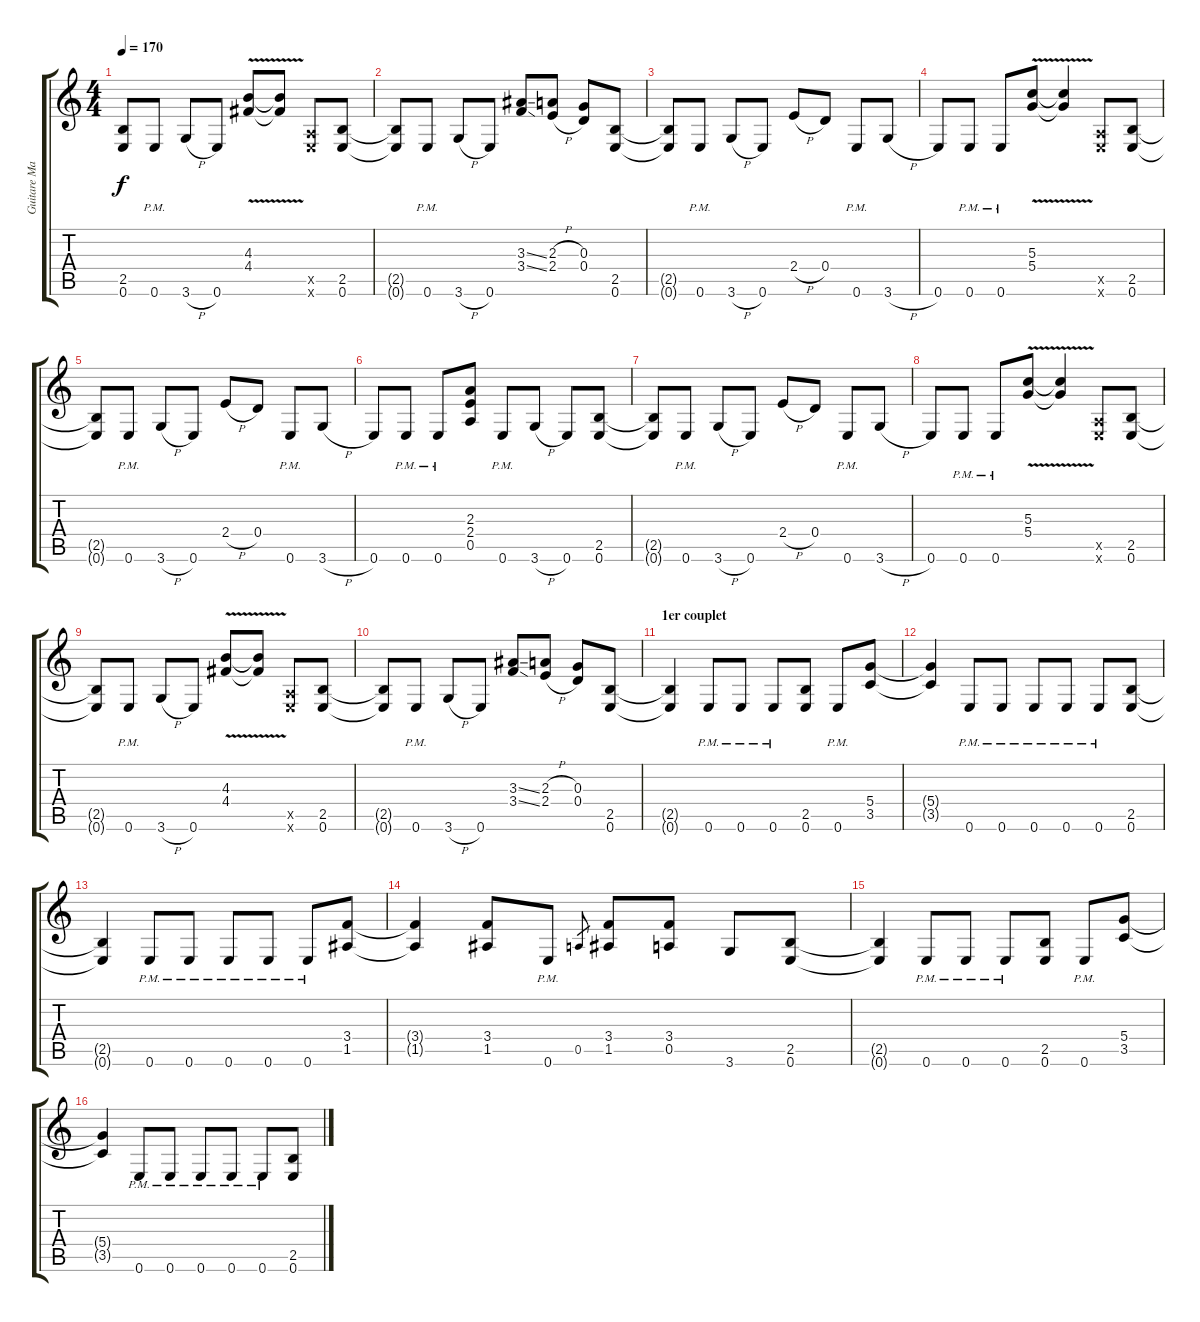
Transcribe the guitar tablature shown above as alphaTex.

\track ("Guitare Mathieu" "Guitare Ma") {instrument distortionguitar}
\staff {score tabs}
\tuning (E4 B3 G3 D3 A2 E2) {hide}
\ts (4 4)
\tempo 170
\clef g2
\ks c
(2.5{t} 0.6{t}).8{dy f} 0.6{pm}.8 3.6{h}.8 0.6.8 (4.3{v} 4.4{v}).8 (4.3{t} 4.4{t}).8 (0.5{x} 0.6{x}).8 (2.5 0.6).8 |
(2.5{t} 0.6{t}).8 0.6{pm}.8 3.6{h}.8 0.6.8 (3.3{ss} 3.4{ss}).8 (2.3{h} 2.4{h}).8 (0.3 0.4).8 (2.5 0.6).8 |
(2.5{t} 0.6{t}).8 0.6{pm}.8 3.6{h}.8 0.6.8 2.4{h}.8 0.4.8 0.6{pm}.8 3.6{h}.8 |
0.6.8 0.6{pm}.8 0.6{pm}.8 (5.3{v} 5.4{v}).8 (5.3{t} 5.4{t}).4 (0.5{x} 0.6{x}).8 (2.5 0.6).8 |
(2.5{t} 0.6{t}).8 0.6{pm}.8 3.6{h}.8 0.6.8 2.4{h}.8 0.4.8 0.6{pm}.8 3.6{h}.8 |
0.6.8 0.6{pm}.8 0.6{pm}.8 (2.3 2.4 0.5).8 0.6{pm}.8 3.6{h}.8 0.6.8 (2.5 0.6).8 |
(2.5{t} 0.6{t}).8 0.6{pm}.8 3.6{h}.8 0.6.8 2.4{h}.8 0.4.8 0.6{pm}.8 3.6{h}.8 |
0.6.8 0.6{pm}.8 0.6{pm}.8 (5.3{v} 5.4{v}).8 (5.3{t} 5.4{t}).4 (0.5{x} 0.6{x}).8 (2.5 0.6).8 |
(2.5{t} 0.6{t}).8 0.6{pm}.8 3.6{h}.8 0.6.8 (4.3{v} 4.4{v}).8 (4.3{t} 4.4{t}).8 (0.5{x} 0.6{x}).8 (2.5 0.6).8 |
(2.5{t} 0.6{t}).8 0.6{pm}.8 3.6{h}.8 0.6.8 (3.3{ss} 3.4{ss}).8 (2.3{h} 2.4{h}).8 (0.3 0.4).8 (2.5 0.6).8 |
\section ("" "1er couplet")
(2.5{t} 0.6{t}).4 0.6{pm}.8 0.6{pm}.8 0.6{pm}.8 (2.5 0.6).8 0.6{pm}.8 (5.4 3.5).8 |
(5.4{t} 3.5{t}).4 0.6{pm}.8 0.6{pm}.8 0.6{pm}.8 0.6{pm}.8 0.6{pm}.8 (2.5 0.6).8 |
(2.5{t} 0.6{t}).4 0.6{pm}.8 0.6{pm}.8 0.6{pm}.8 0.6{pm}.8 0.6{pm}.8 (3.4 1.5).8 |
(3.4{t} 1.5{t}).4 (3.4 1.5).8 0.6{pm}.8 0.5.8{gr} (3.4 1.5).8 (3.4 0.5).8 3.6.8 (2.5 0.6).8 |
(2.5{t} 0.6{t}).4 0.6{pm}.8 0.6{pm}.8 0.6{pm}.8 (2.5 0.6).8 0.6{pm}.8 (5.4 3.5).8 |
(5.4{t} 3.5{t}).4 0.6{pm}.8 0.6{pm}.8 0.6{pm}.8 0.6{pm}.8 0.6{pm}.8 (2.5 0.6).8
